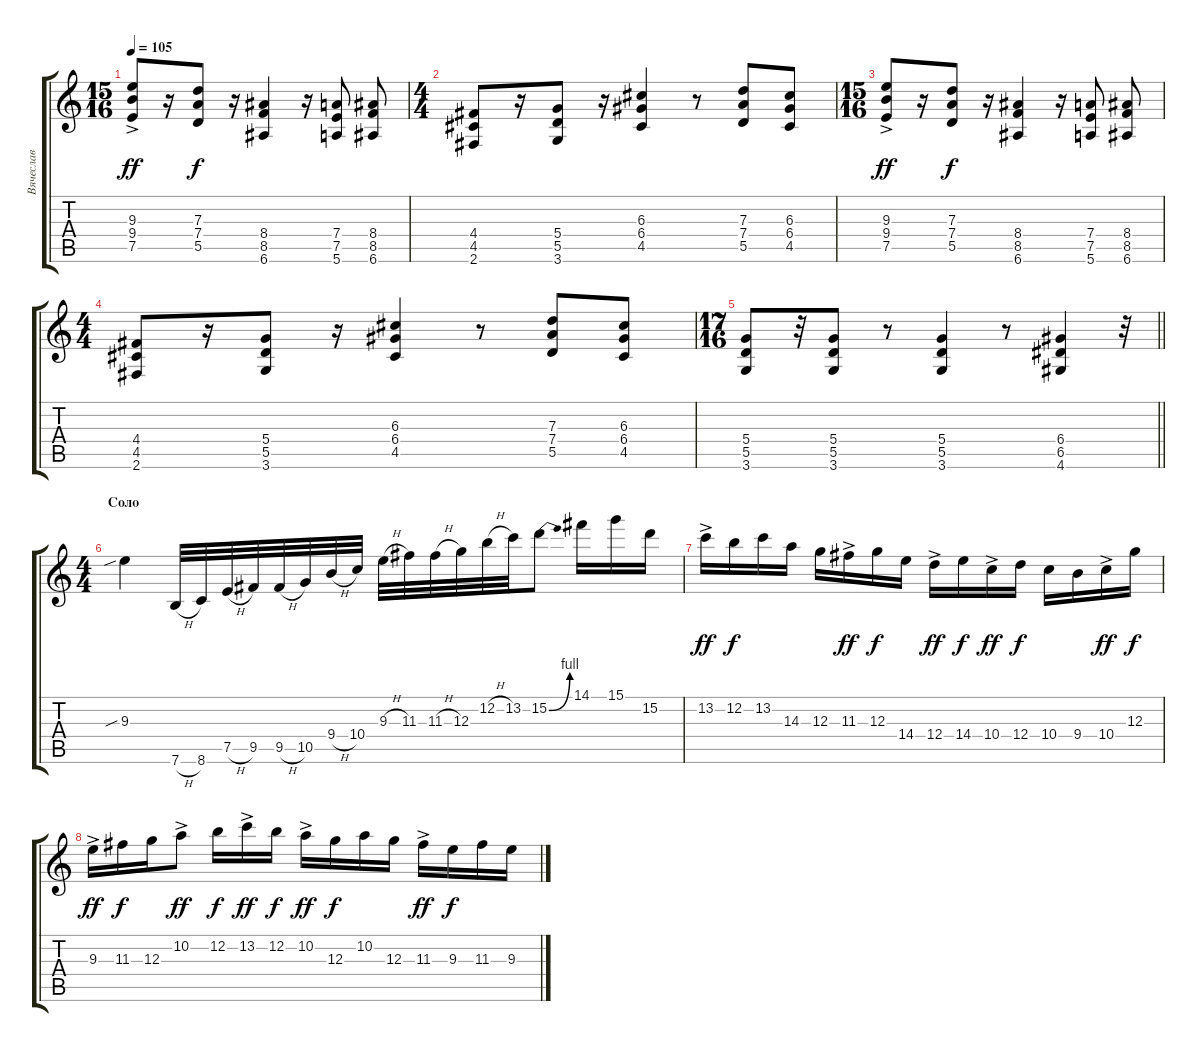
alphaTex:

\track ("Вячеслав" "Вячеслав") {instrument distortionguitar}
\staff {score tabs}
\tuning (E4 B3 G3 D3 A2 E2) {hide}
\ts (15 16)
\tempo 105
\clef g2
\ks c
(9.3 9.4 7.5{ac}).8{dy ff} r.16 (7.3 7.4 5.5).8{dy f} r.16 (8.4 8.5 6.6).4 r.16 (7.4 7.5 5.6).8 (8.4 8.5 6.6).8 |
\ts (4 4)
(4.4 4.5 2.6).8 r.16 (5.4 5.5 3.6).8 r.16 (6.3 6.4 4.5).4 r.8 (7.3 7.4 5.5).8 (6.3 6.4 4.5).8 |
\ts (15 16)
(9.3 9.4 7.5{ac}).8{dy ff} r.16 (7.3 7.4 5.5).8{dy f} r.16 (8.4 8.5 6.6).4 r.16 (7.4 7.5 5.6).8 (8.4 8.5 6.6).8 |
\ts (4 4)
(4.4 4.5 2.6).8 r.16 (5.4 5.5 3.6).8 r.16 (6.3 6.4 4.5).4 r.8 (7.3 7.4 5.5).8 (6.3 6.4 4.5).8 |
\ts (17 16)
\barLineRight lightlight
(5.4 5.5 3.6).8 r.32 (5.4 5.5 3.6).8 r.8 (5.4 5.5 3.6).4 r.8 (6.4 6.5 4.6).4 r.32 |
\ts (4 4)
\section ("" "Соло")
9.3{sib}.4 7.6{h}.32 8.6.32 7.5{h}.32 9.5.32 9.5{h}.32 10.5.32 9.4{h}.32 10.4.32 9.3{h}.32 11.3.32 11.3{h}.32 12.3.32 12.2{h}.32 13.2.32 15.2{be (bend 0 0 60 4)}.8 14.1.16 15.1.16 15.2.16 |
13.2{ac}.16{dy ff} 12.2.16{dy f} 13.2.16 14.3.16 12.3.16 11.3{ac}.16{dy ff} 12.3.16{dy f} 14.4.16 12.4{ac}.16{dy ff} 14.4.16{dy f} 10.4{ac}.16{dy ff} 12.4.16{dy f} 10.4.16 9.4.16 10.4{ac}.16{dy ff} 12.3.16{dy f} |
9.3{ac}.16{dy ff} 11.3.16{dy f} 12.3.16 10.2{ac}.8{dy ff} 12.2.16{dy f} 13.2{ac}.16{dy ff} 12.2.16{dy f} 10.2{ac}.16{dy ff} 12.3.16{dy f} 10.2.16 12.3.16 11.3{ac}.16{dy ff} 9.3.16{dy f} 11.3.16 9.3.16
